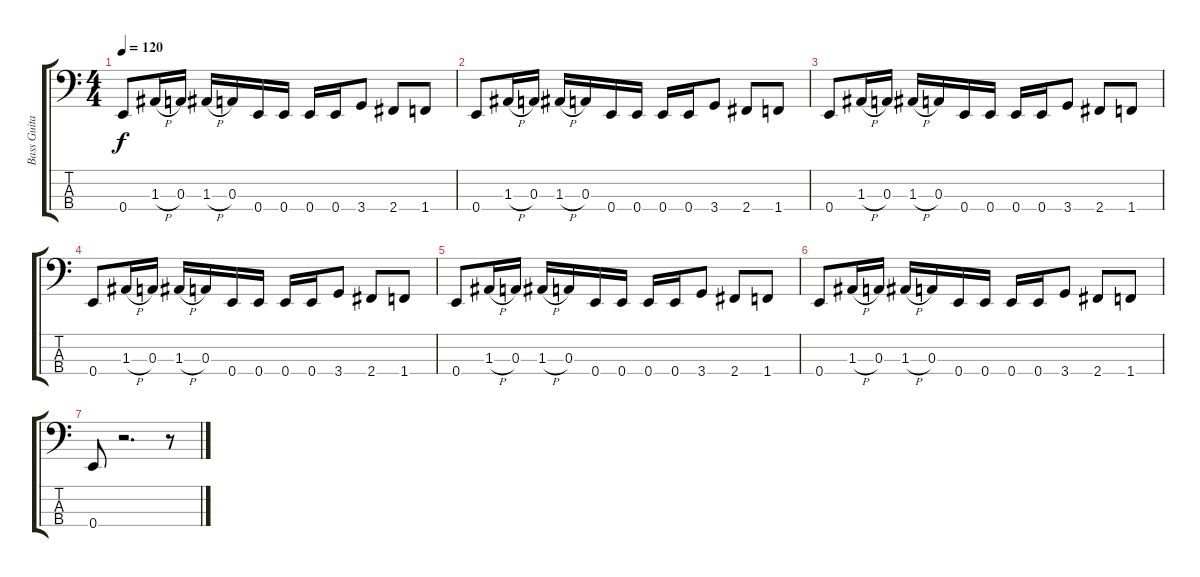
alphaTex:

\track ("Bass Guitar" "Bass Guita") {instrument electricbassfinger}
\staff {score tabs}
\tuning (G2 D2 A1 E1) {hide}
\ts (4 4)
\tempo 120
\clef f4
\ks c
0.4.8{dy f} 1.3{h}.16 0.3.16 1.3{h}.16 0.3.16 0.4.16 0.4.16 0.4.16 0.4.16 3.4.8 2.4.8 1.4.8 |
0.4.8 1.3{h}.16 0.3.16 1.3{h}.16 0.3.16 0.4.16 0.4.16 0.4.16 0.4.16 3.4.8 2.4.8 1.4.8 |
0.4.8 1.3{h}.16 0.3.16 1.3{h}.16 0.3.16 0.4.16 0.4.16 0.4.16 0.4.16 3.4.8 2.4.8 1.4.8 |
0.4.8 1.3{h}.16 0.3.16 1.3{h}.16 0.3.16 0.4.16 0.4.16 0.4.16 0.4.16 3.4.8 2.4.8 1.4.8 |
0.4.8 1.3{h}.16 0.3.16 1.3{h}.16 0.3.16 0.4.16 0.4.16 0.4.16 0.4.16 3.4.8 2.4.8 1.4.8 |
0.4.8 1.3{h}.16 0.3.16 1.3{h}.16 0.3.16 0.4.16 0.4.16 0.4.16 0.4.16 3.4.8 2.4.8 1.4.8 |
0.4.8 r.2{d} r.8
